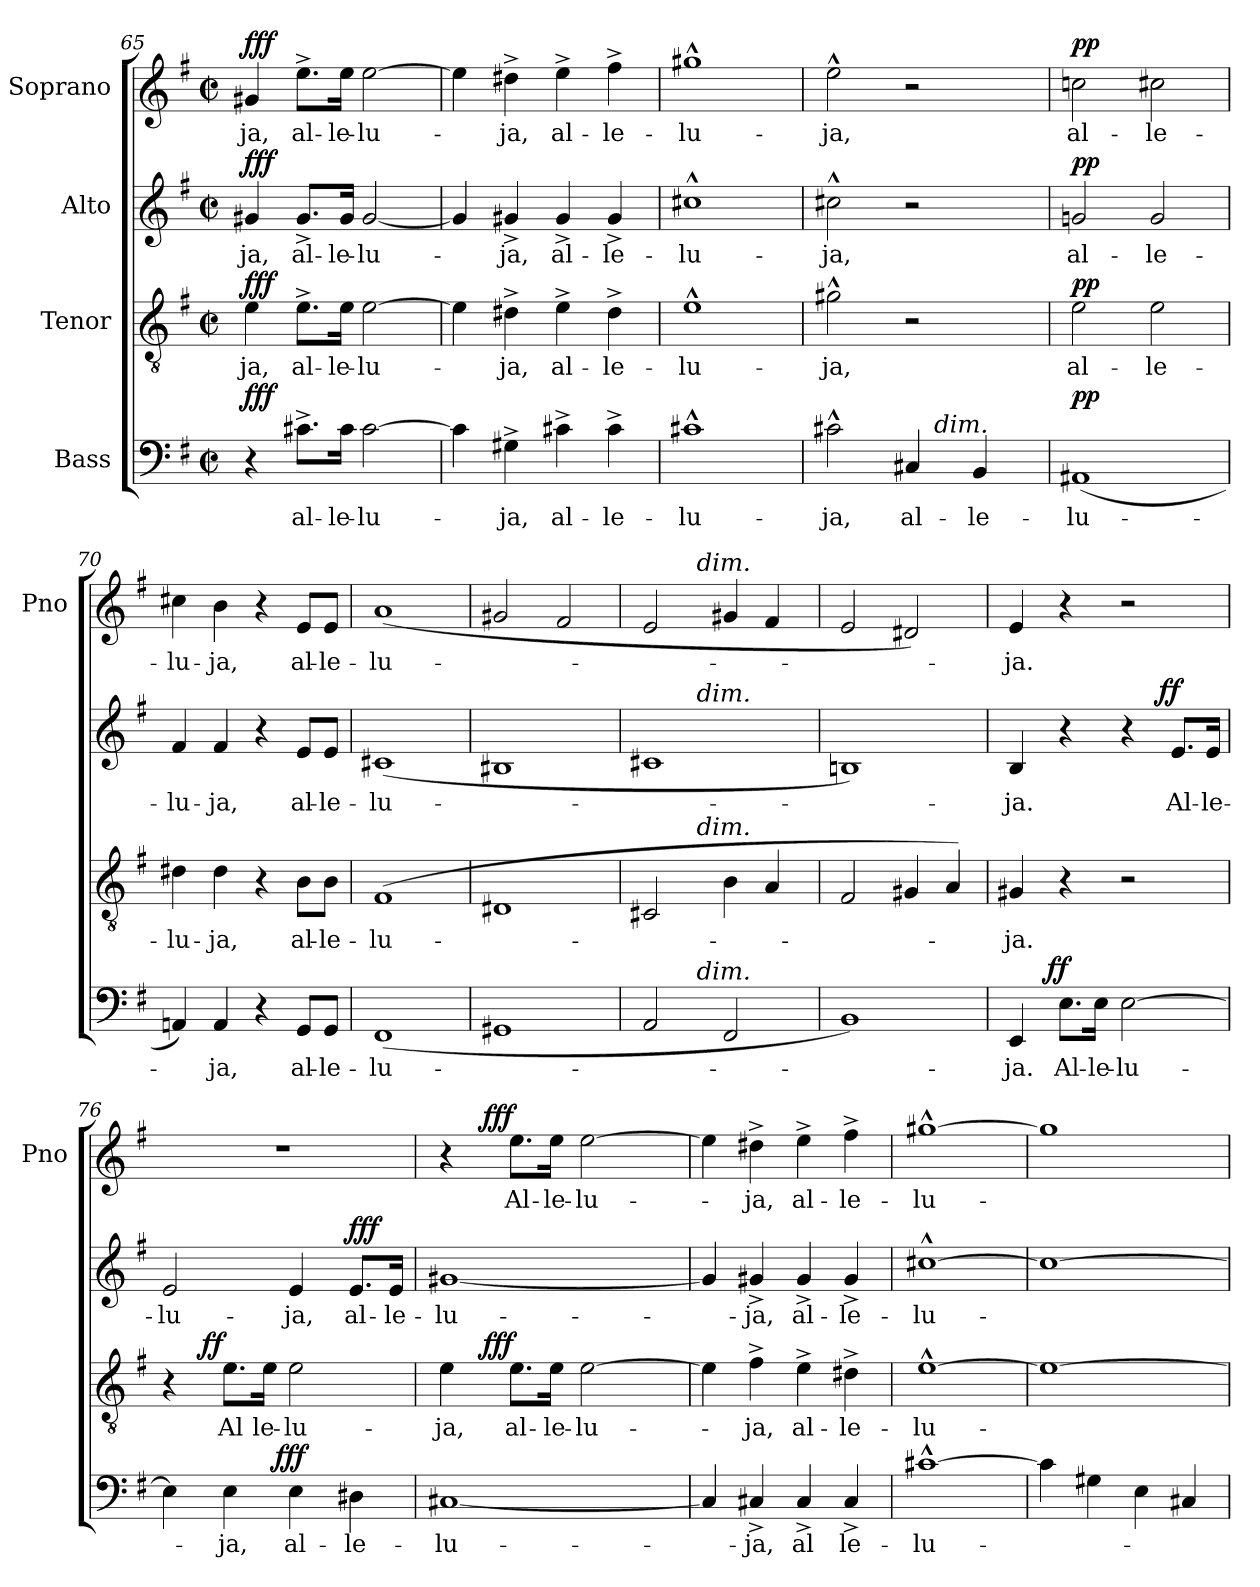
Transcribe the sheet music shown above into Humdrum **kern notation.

**kern	**text	**dynam	**kern	**text	**dynam	**kern	**text	**dynam	**kern	**text	**dynam
*part4	*part4	*part4	*part3	*part3	*part3	*part2	*part2	*part2	*part1	*part1	*part1
*staff4	*staff4	*staff4	*staff3	*staff3	*staff3	*staff2	*staff2	*staff2	*staff1	*staff1	*staff1
*I"Bass	*	*	*I"Tenor	*	*	*I"Alto	*	*	*I"Soprano	*	*
*	*	*	*	*	*	*	*	*	*I'Pno	*	*
*clefF4	*	*	*clefGv2	*	*	*clefG2	*	*	*clefG2	*	*
*k[f#]	*	*	*k[f#]	*	*	*k[f#]	*	*	*k[f#]	*	*
*G:	*	*	*G:	*	*	*G:	*	*	*G:	*	*
*M2/2	*	*	*M2/2	*	*	*M2/2	*	*	*M2/2	*	*
*met(c|)	*	*	*met(c|)	*	*	*met(c|)	*	*	*met(c|)	*	*
=65	=65	=65	=65	=65	=65	=65	=65	=65	=65	=65	=65
!	!	!LO:DY:a	!	!	!LO:DY:a	!	!	!LO:DY:a	!	!	!LO:DY:a
4r	.	fff	4e\	-ja,	fff	4g#X/	-ja,	fff	4g#X/	-ja,	fff
8.c#X^>\L	al-	.	8.e^>\L	al-	.	8.g#^>/L	al-	.	8.ee^>\L	al-	.
16c#\Jk	-le-	.	16e\Jk	-le-	.	16g#/Jk	-le-	.	16ee\Jk	-le-	.
[2c#\	-lu-	.	[2e\	-lu-	.	[2g#/	-lu-	.	[2ee\	-lu-	.
=66	=66	=66	=66	=66	=66	=66	=66	=66	=66	=66	=66
4c#\]	.	.	4e\]	.	.	4g#/]	.	.	4ee\]	.	.
4G#X^>\	-ja,	.	4d#X^>\	-ja,	.	4g#X^>/	-ja,	.	4dd#X^>\	-ja,	.
4c#X^>\	al-	.	4e^>\	al-	.	4g#^>/	al-	.	4ee^>\	al-	.
4c#^>\	-le-	.	4d#^>\	-le-	.	4g#^>/	-le-	.	4ff#^>\	-le-	.
=67	=67	=67	=67	=67	=67	=67	=67	=67	=67	=67	=67
1c#X^^>	-lu-	.	1e^^>	-lu-	.	1cc#X^^>	-lu-	.	1gg#X^^>	-lu-	.
=68	=68	=68	=68	=68	=68	=68	=68	=68	=68	=68	=68
*^	*	*	*	*	*	*	*	*	*	*	*
2c#X^^>\	2ryy	-ja,	.	2g#X^^>\	-ja,	.	2cc#X^^>\	-ja,	.	2ee^^>\	-ja,	.
4C#X/	16.ryy	al-	.	2r	.	.	2r	.	.	2r	.	.
!	!LO:TX:a:i:t=dim.	!	!	!	!	!	!	!	!	!	!	!
.	4ryy	.	.	.	.	.	.	.	.	.	.	.
4BB/	.	-le-	.	.	.	.	.	.	.	.	.	.
.	8ryy	.	.	.	.	.	.	.	.	.	.	.
.	32ryy	.	.	.	.	.	.	.	.	.	.	.
!!LO:PB:g=z
=69	=69	=69	=69	=69	=69	=69	=69	=69	=69	=69	=69	=69
!	!	!	!LO:DY:a	!	!	!LO:DY:a	!	!	!LO:DY:a	!	!	!LO:DY:a
*v	*v	*	*	*	*	*	*	*	*	*	*	*
(1AA#X	-lu-	pp	2e\	al-	pp	2gn/	al-	pp	2ccn\	al-	pp
.	.	.	2e\	-le-	.	2g/	-le-	.	2cc#X\	-le-	.
=70	=70	=70	=70	=70	=70	=70	=70	=70	=70	=70	=70
4AAn/)	-­	.	4d#X\	-lu-	.	4f#/	-lu-	.	4cc#X\	-lu-	.
4AA/	ja,	.	4d#\	-ja,	.	4f#/	-ja,	.	4b\	-ja,	.
4r	.	.	4r	.	.	4r	.	.	4r	.	.
8GG/L	al-	.	8B\L	al-	.	8e/L	al-	.	8e/L	al-	.
8GG/J	-le-	.	8B\J	-le-	.	8e/J	-le-	.	8e/J	-le-	.
=71	=71	=71	=71	=71	=71	=71	=71	=71	=71	=71	=71
(1FF#	-lu-	.	(1F#	-lu-	.	(1c#X	-lu-	.	(1a	-lu-	.
=72	=72	=72	=72	=72	=72	=72	=72	=72	=72	=72	=72
1GG#X	-­-	.	1D#X	-­-	.	1B#X	-­-	.	2g#X/	-­-	.
.	.	.	.	.	.	.	.	.	2f#/	.	.
=73	=73	=73	=73	=73	=73	=73	=73	=73	=73	=73	=73
*^	*	*	*^	*	*	*^	*	*	*^	*	*
2AA/	4.ryy	-­-	.	2C#X/	4.ryy	-­-	.	1c#X	4.ryy	-­-	.	2e/	4.ryy	-­-	.
!	!	!	!	!	!	!	!	!	!	!	!	!	!LO:TX:a:i:t=dim.	!	!
!	!	!	!	!	!	!	!	!	!LO:TX:a:i:t=dim.	!	!	!	!	!	!
!	!	!	!	!	!LO:TX:a:i:t=dim.	!	!	!	!	!	!	!	!	!	!
!	!LO:TX:a:i:t=dim.	!	!	!	!	!	!	!	!	!	!	!	!	!	!
.	2ryy	.	.	.	2ryy	.	.	.	2ryy	.	.	.	2ryy	.	.
2FF#/	.	.	.	4B\	.	.	.	.	.	.	.	4g#X/	.	.	.
.	.	.	.	4A/	.	.	.	.	.	.	.	4f#/	.	.	.
.	8ryy	.	.	.	8ryy	.	.	.	8ryy	.	.	.	8ryy	.	.
*v	*v	*	*	*	*	*	*	*v	*v	*	*	*v	*v	*	*
*	*	*	*v	*v	*	*	*	*	*	*	*	*
=74	=74	=74	=74	=74	=74	=74	=74	=74	=74	=74	=74
1BB)	-­-	.	2F#/	-­-	.	1Bn)	-­-	.	2e/	-­-	.
.	.	.	4G#X/	.	.	.	.	.	2d#X/)	.	.
.	.	.	4A/)	.	.	.	.	.	.	.	.
=75	=75	=75	=75	=75	=75	=75	=75	=75	=75	=75	=75
*^	*	*	*	*	*	*^	*	*	*	*	*
4EE/	8..ryy	-ja.	.	4G#X/	-ja.	.	4B/	2ryy	-ja.	.	4e/	-ja.	.
!	!	!	!LO:DY:a	!	!	!	!	!	!	!	!	!	!
.	2ryy	.	ff	.	.	.	.	.	.	.	.	.	.
8.E\L	.	Al-	.	4r	.	.	4r	.	.	.	4r	.	.
16E\Jk	.	-le-	.	.	.	.	.	.	.	.	.	.	.
[2E\	.	-lu-	.	2r	.	.	4r	8..ryy	.	.	2r	.	.
!	!	!	!	!	!	!	!	!	!	!LO:DY:a	!	!	!
.	4ryy	.	.	.	.	.	.	4ryy	.	ff	.	.	.
.	.	.	.	.	.	.	8.e/L	.	Al-	.	.	.	.
.	.	.	.	.	.	.	16e/Jk	.	-le-	.	.	.	.
.	32ryy	.	.	.	.	.	.	32ryy	.	.	.	.	.
*	*	*	*	*	*	*	*v	*v	*	*	*	*	*
=76	=76	=76	=76	=76	=76	=76	=76	=76	=76	=76	=76	=76
*	*	*	*	*^	*	*	*	*	*	*	*	*
4E\]	4...ryy	.	.	4r	8.ryy	.	.	2e/	-lu-	.	1r	.	.
!	!	!	!	!	!	!	!LO:DY:a	!	!	!	!	!	!
.	.	.	.	.	2ryy	.	ff	.	.	.	.	.	.
4E\	.	-ja,	.	8.e\L	.	Al	.	.	.	.	.	.	.
.	.	.	.	16e\Jk	.	le-	.	.	.	.	.	.	.
!	!	!	!LO:DY:a	!	!	!	!	!	!	!	!	!	!
.	2ryy	.	fff	.	.	.	.	.	.	.	.	.	.
4E\	.	al-	.	2e\	.	-lu-	.	4e/	-ja,	.	.	.	.
.	.	.	.	.	4ryy	.	.	.	.	.	.	.	.
!	!	!	!	!	!	!	!	!	!	!LO:DY:a	!	!	!
4D#X\	.	-le-	.	.	.	.	.	8.e/L	al-	fff	.	.	.
.	.	.	.	.	16ryy	.	.	16e/Jk	-le-	.	.	.	.
.	32ryy	.	.	.	.	.	.	.	.	.	.	.	.
*v	*v	*	*	*	*	*	*	*	*	*	*	*	*
!!LO:LB:g=z
=77	=77	=77	=77	=77	=77	=77	=77	=77	=77	=77	=77	=77
*	*	*	*	*	*	*	*	*	*	*^	*	*
[1C#X	-lu-	.	4e\	8ryy	-ja,	.	[1g#X	-lu-	.	4r	8ryy	.	.
.	.	.	.	32ryy	.	.	.	.	.	.	32ryy	.	.
!	!	!	!	!	!	!LO:DY:a	!	!	!	!	!	!	!LO:DY:a
.	.	.	.	2ryy	.	fff	.	.	.	.	2ryy	.	fff
.	.	.	8.e\L	.	al-	.	.	.	.	8.ee\L	.	Al-	.
.	.	.	16e\Jk	.	-le-	.	.	.	.	16ee\Jk	.	-le-	.
.	.	.	[2e\	.	-lu-	.	.	.	.	[2ee\	.	-lu-	.
.	.	.	.	4ryy	.	.	.	.	.	.	4ryy	.	.
.	.	.	.	16.ryy	.	.	.	.	.	.	16.ryy	.	.
*	*	*	*v	*v	*	*	*	*	*	*v	*v	*	*
=78	=78	=78	=78	=78	=78	=78	=78	=78	=78	=78	=78
4C#/]	-­-	.	4e\]	.	.	4g#/]	-­-	.	4ee\]	.	.
4C#X^>/	-ja,	.	4f#^>\	-ja,	.	4g#X^>/	-ja,	.	4dd#X^>\	-ja,	.
4C#^>/	al	.	4e^>\	al-	.	4g#^>/	al-	.	4ee^>\	al-	.
4C#^>/	le-	.	4d#X^>\	-le-	.	4g#^>/	-le-	.	4ff#^>\	-le-	.
=79	=79	=79	=79	=79	=79	=79	=79	=79	=79	=79	=79
[1c#X^^>	-lu-	.	[1e^^>	-lu-	.	[1cc#X^^>	-lu-	.	[1gg#X^^>	-lu-	.
=80	=80	=80	=80	=80	=80	=80	=80	=80	=80	=80	=80
4c#\]	-­-	.	1e_	-­-	.	1cc#_	-­-	.	1gg#]	-­-	.
4G#X\	.	.	.	.	.	.	.	.	.	.	.
4E\	.	.	.	.	.	.	.	.	.	.	.
4C#X/	.	.	.	.	.	.	.	.	.	.	.
=	=	=	=	=	=	=	=	=	=	=	=
*-	*-	*-	*-	*-	*-	*-	*-	*-	*-	*-	*-
